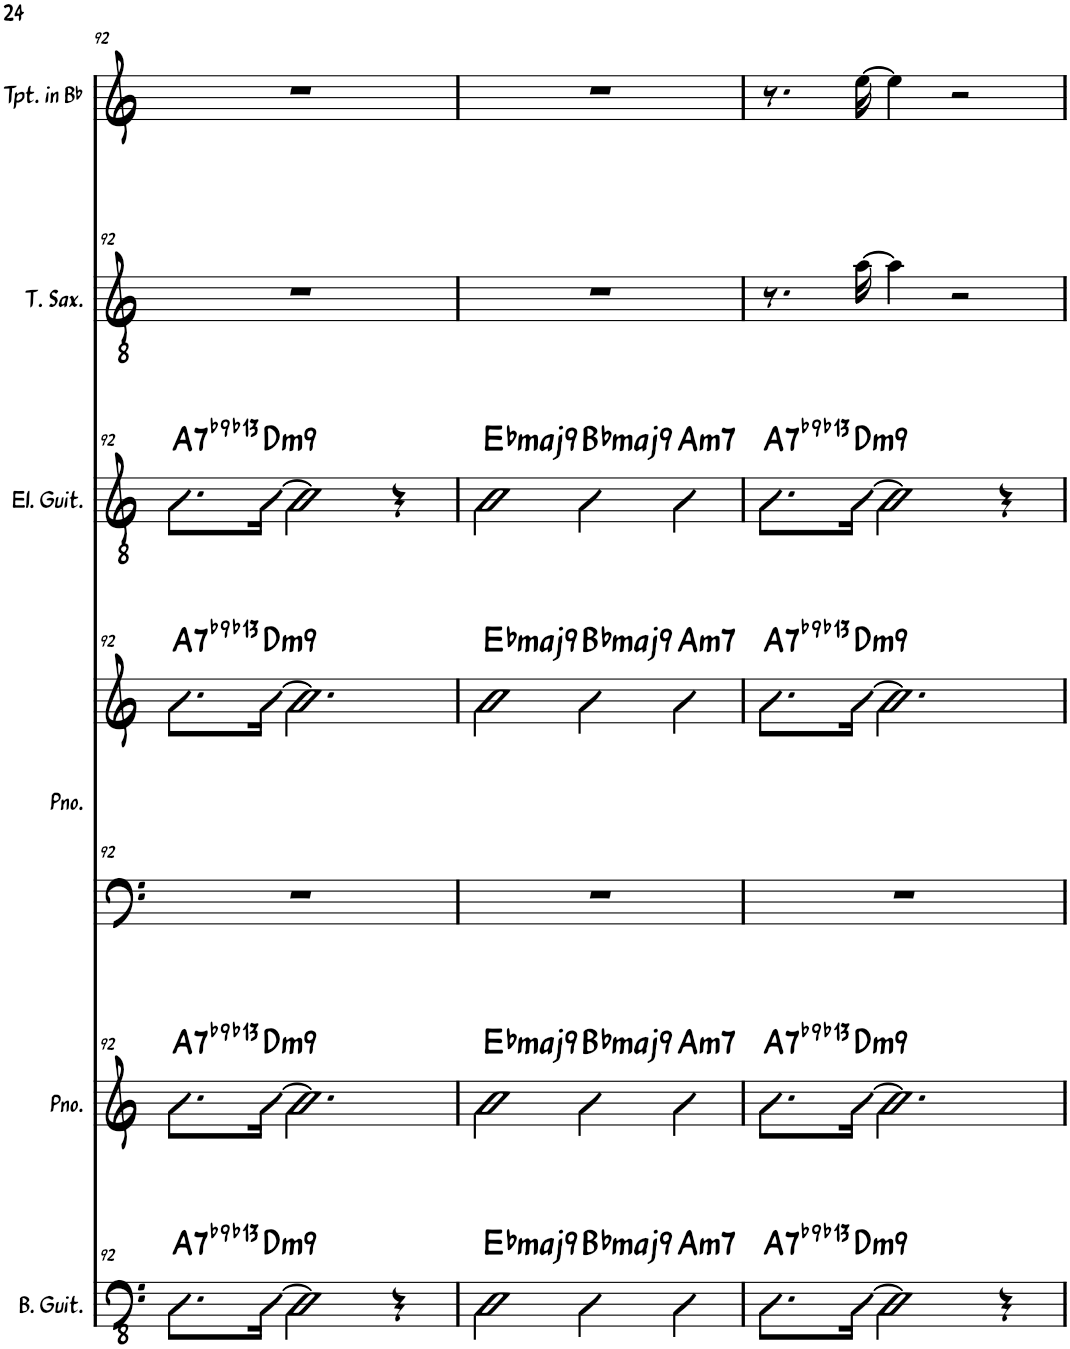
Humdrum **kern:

**kern	**harte	**kern	**harte	**kern	**kern	**harte	**kern	**harte	**kern	**kern
*part6	*part6	*part5	*part5	*part4	*part4	*part4	*part3	*part3	*part2	*part1
*staff7	*	*staff6	*	*staff5	*staff4	*	*staff3	*	*staff2	*staff1
*I"Bass Guitar	*	*I"Piano	*	*I"Piano	*	*	*I"Electric Guitar	*	*I"Tenor Saxophone	*I"Trumpet in Bb
*I'B. Guit.	*	*I'Pno.	*	*I'Pno.	*	*	*I'El. Guit.	*	*I'T. Sax.	*I'Tpt. in Bb
!!LO:PB:g=z
*clefFv4	*	*clefG2	*	*clefF4	*clefG2	*	*clefGv2	*	*clefGv2	*clefG2
*	*	*	*	*	*	*	*	*	*Trd8c14	*Trd1c2
*k[]	*	*k[]	*	*k[]	*k[]	*	*k[]	*	*k[]	*k[]
*M4/4	*	*M4/4	*	*M4/4	*M4/4	*	*M4/4	*	*M4/4	*M4/4
=92	=92	=92	=92	=92	=92	=92	=92	=92	=92	=92
!	!LO:H:kt=7	!	!LO:H:kt=7	!	!	!LO:H:kt=7	!	!LO:H:kt=7	!	!
8.cn\L	A:7(b9,b13)	8.ccn\L	A:7(b9,b13)	1r	8.ccn\L	A:7(b9,b13)	8.ccn\L	A:7(b9,b13)	1r	1r
!	!LO:H:kt=m9	!	!LO:H:kt=m9	!	!	!LO:H:kt=m9	!	!LO:H:kt=m9	!	!
[16c\Jk	D:min9	[16cc\Jk	D:min9	.	[16cc\Jk	D:min9	[16cc\Jk	D:min9	.	.
2c\]	.	2.cc\]	.	.	2.cc\]	.	2cc\]	.	.	.
4r	.	.	.	.	.	.	4r	.	.	.
=93	=93	=93	=93	=93	=93	=93	=93	=93	=93	=93
!	!LO:H:kt=maj9	!	!LO:H:kt=maj9	!	!	!LO:H:kt=maj9	!	!LO:H:kt=maj9	!	!
2C\	Eb:maj9	2cc\	Eb:maj9	1r	2cc\	Eb:maj9	2cc\	Eb:maj9	1r	1r
!	!LO:H:kt=maj9	!	!LO:H:kt=maj9	!	!	!LO:H:kt=maj9	!	!LO:H:kt=maj9	!	!
4C\	Bb:maj9	4cc\	Bb:maj9	.	4cc\	Bb:maj9	4cc\	Bb:maj9	.	.
!	!LO:H:kt=m7	!	!LO:H:kt=m7	!	!	!LO:H:kt=m7	!	!LO:H:kt=m7	!	!
4C\	A:min7	4cc\	A:min7	.	4cc\	A:min7	4cc\	A:min7	.	.
=94	=94	=94	=94	=94	=94	=94	=94	=94	=94	=94
!	!LO:H:kt=7	!	!LO:H:kt=7	!	!	!LO:H:kt=7	!	!LO:H:kt=7	!	!
8.cn\L	A:7(b9,b13)	8.ccn\L	A:7(b9,b13)	1r	8.ccn\L	A:7(b9,b13)	8.ccn\L	A:7(b9,b13)	8.r	8.r
!	!LO:H:kt=m9	!	!LO:H:kt=m9	!	!	!LO:H:kt=m9	!	!LO:H:kt=m9	!	!
[16c\Jk	D:min9	[16cc\Jk	D:min9	.	[16cc\Jk	D:min9	[16cc\Jk	D:min9	[16a\	[16ee\
2c\]	.	2.cc\]	.	.	2.cc\]	.	2cc\]	.	4a\]	4ee\]
.	.	.	.	.	.	.	.	.	2r	2r
4r	.	.	.	.	.	.	4r	.	.	.
=	=	=	=	=	=	=	=	=	=	=
*-	*-	*-	*-	*-	*-	*-	*-	*-	*-	*-
